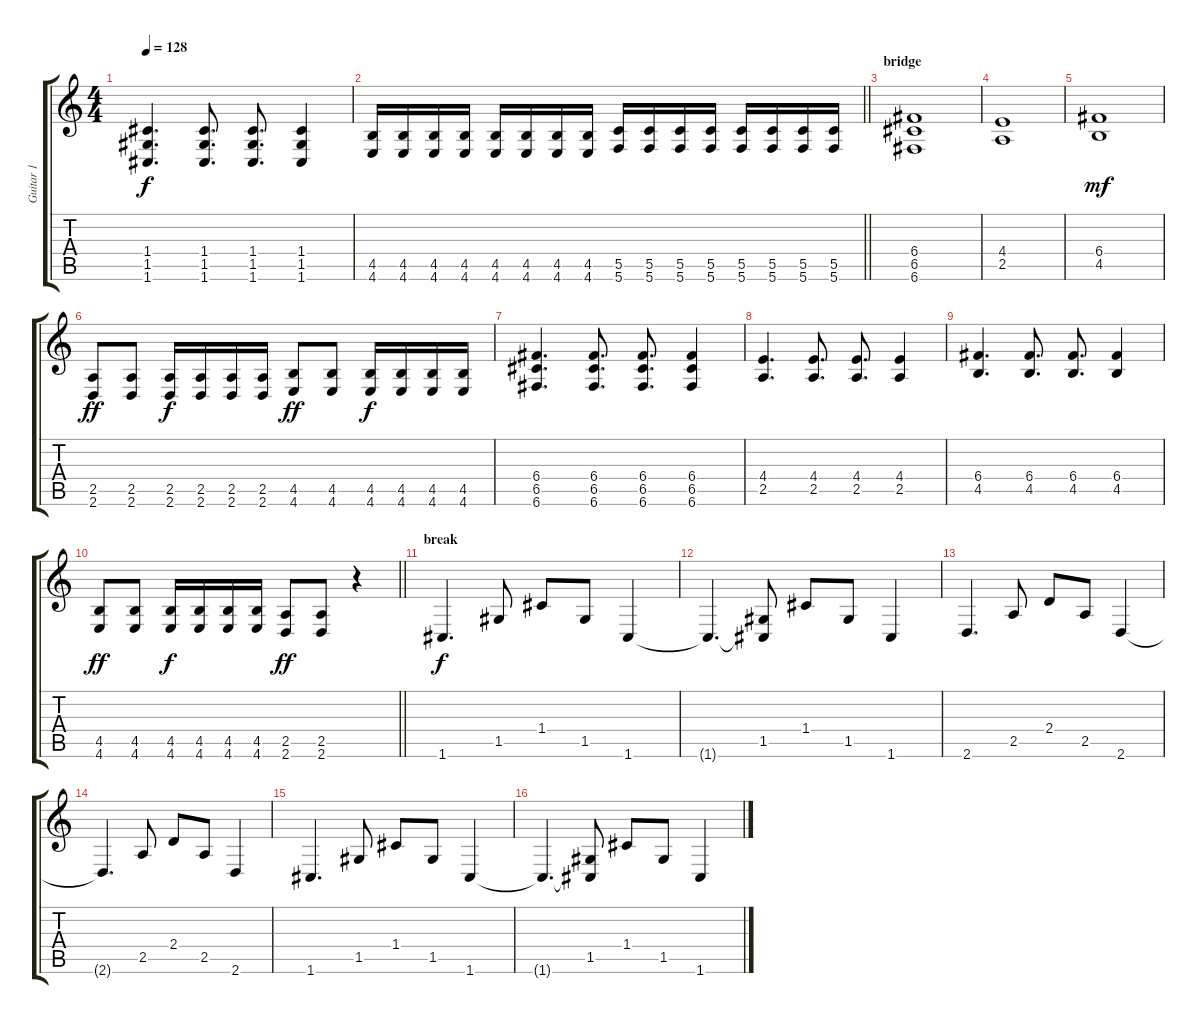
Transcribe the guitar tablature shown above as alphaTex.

\track ("Guitar 1" "Guitar 1") {instrument distortionguitar}
\staff {score tabs}
\tuning (D4 A3 F3 C3 G2 C2) {hide}
\ts (4 4)
\tempo 128
\clef g2
\ks c
(1.4 1.5 1.6).4{d dy f} (1.4 1.5 1.6).8{d} (1.4 1.5 1.6).8{d} (1.4 1.5 1.6).4 |
\barLineRight lightlight
(4.5 4.6).16 (4.5 4.6).16 (4.5 4.6).16 (4.5 4.6).16 (4.5 4.6).16 (4.5 4.6).16 (4.5 4.6).16 (4.5 4.6).16 (5.5 5.6).16 (5.5 5.6).16 (5.5 5.6).16 (5.5 5.6).16 (5.5 5.6).16 (5.5 5.6).16 (5.5 5.6).16 (5.5 5.6).16 |
\section ("" "bridge")
(6.4 6.5 6.6).1 |
(4.4 2.5).1 |
(6.4 4.5).1{dy mf} |
(2.5 2.6).8{dy ff} (2.5 2.6).8 (2.5 2.6).16{dy f} (2.5 2.6).16 (2.5 2.6).16 (2.5 2.6).16 (4.5 4.6).8{dy ff} (4.5 4.6).8 (4.5 4.6).16{dy f} (4.5 4.6).16 (4.5 4.6).16 (4.5 4.6).16 |
(6.4 6.5 6.6).4{d} (6.4 6.5 6.6).8{d} (6.4 6.5 6.6).8{d} (6.4 6.5 6.6).4 |
(4.4 2.5).4{d} (4.4 2.5).8{d} (4.4 2.5).8{d} (4.4 2.5).4 |
(6.4 4.5).4{d} (6.4 4.5).8{d} (6.4 4.5).8{d} (6.4 4.5).4 |
\barLineRight lightlight
(4.5 4.6).8{dy ff} (4.5 4.6).8 (4.5 4.6).16{dy f} (4.5 4.6).16 (4.5 4.6).16 (4.5 4.6).16 (2.5 2.6).8{dy ff} (2.5 2.6).8 r.4 |
\section ("" "break")
1.6.4{d dy f volume 8 instrument distortionguitar} 1.5.8 1.4.8 1.5.8 1.6.4 |
1.6{t}.4{d} (1.5 1.6{t}).8 1.4.8 1.5.8 1.6.4 |
2.6.4{d} 2.5.8 2.4.8 2.5.8 2.6.4 |
2.6{t}.4{d} 2.5.8 2.4.8 2.5.8 2.6.4 |
1.6.4{d} 1.5.8 1.4.8 1.5.8 1.6.4 |
1.6{t}.4{d} (1.5 1.6{t}).8 1.4.8 1.5.8 1.6.4
